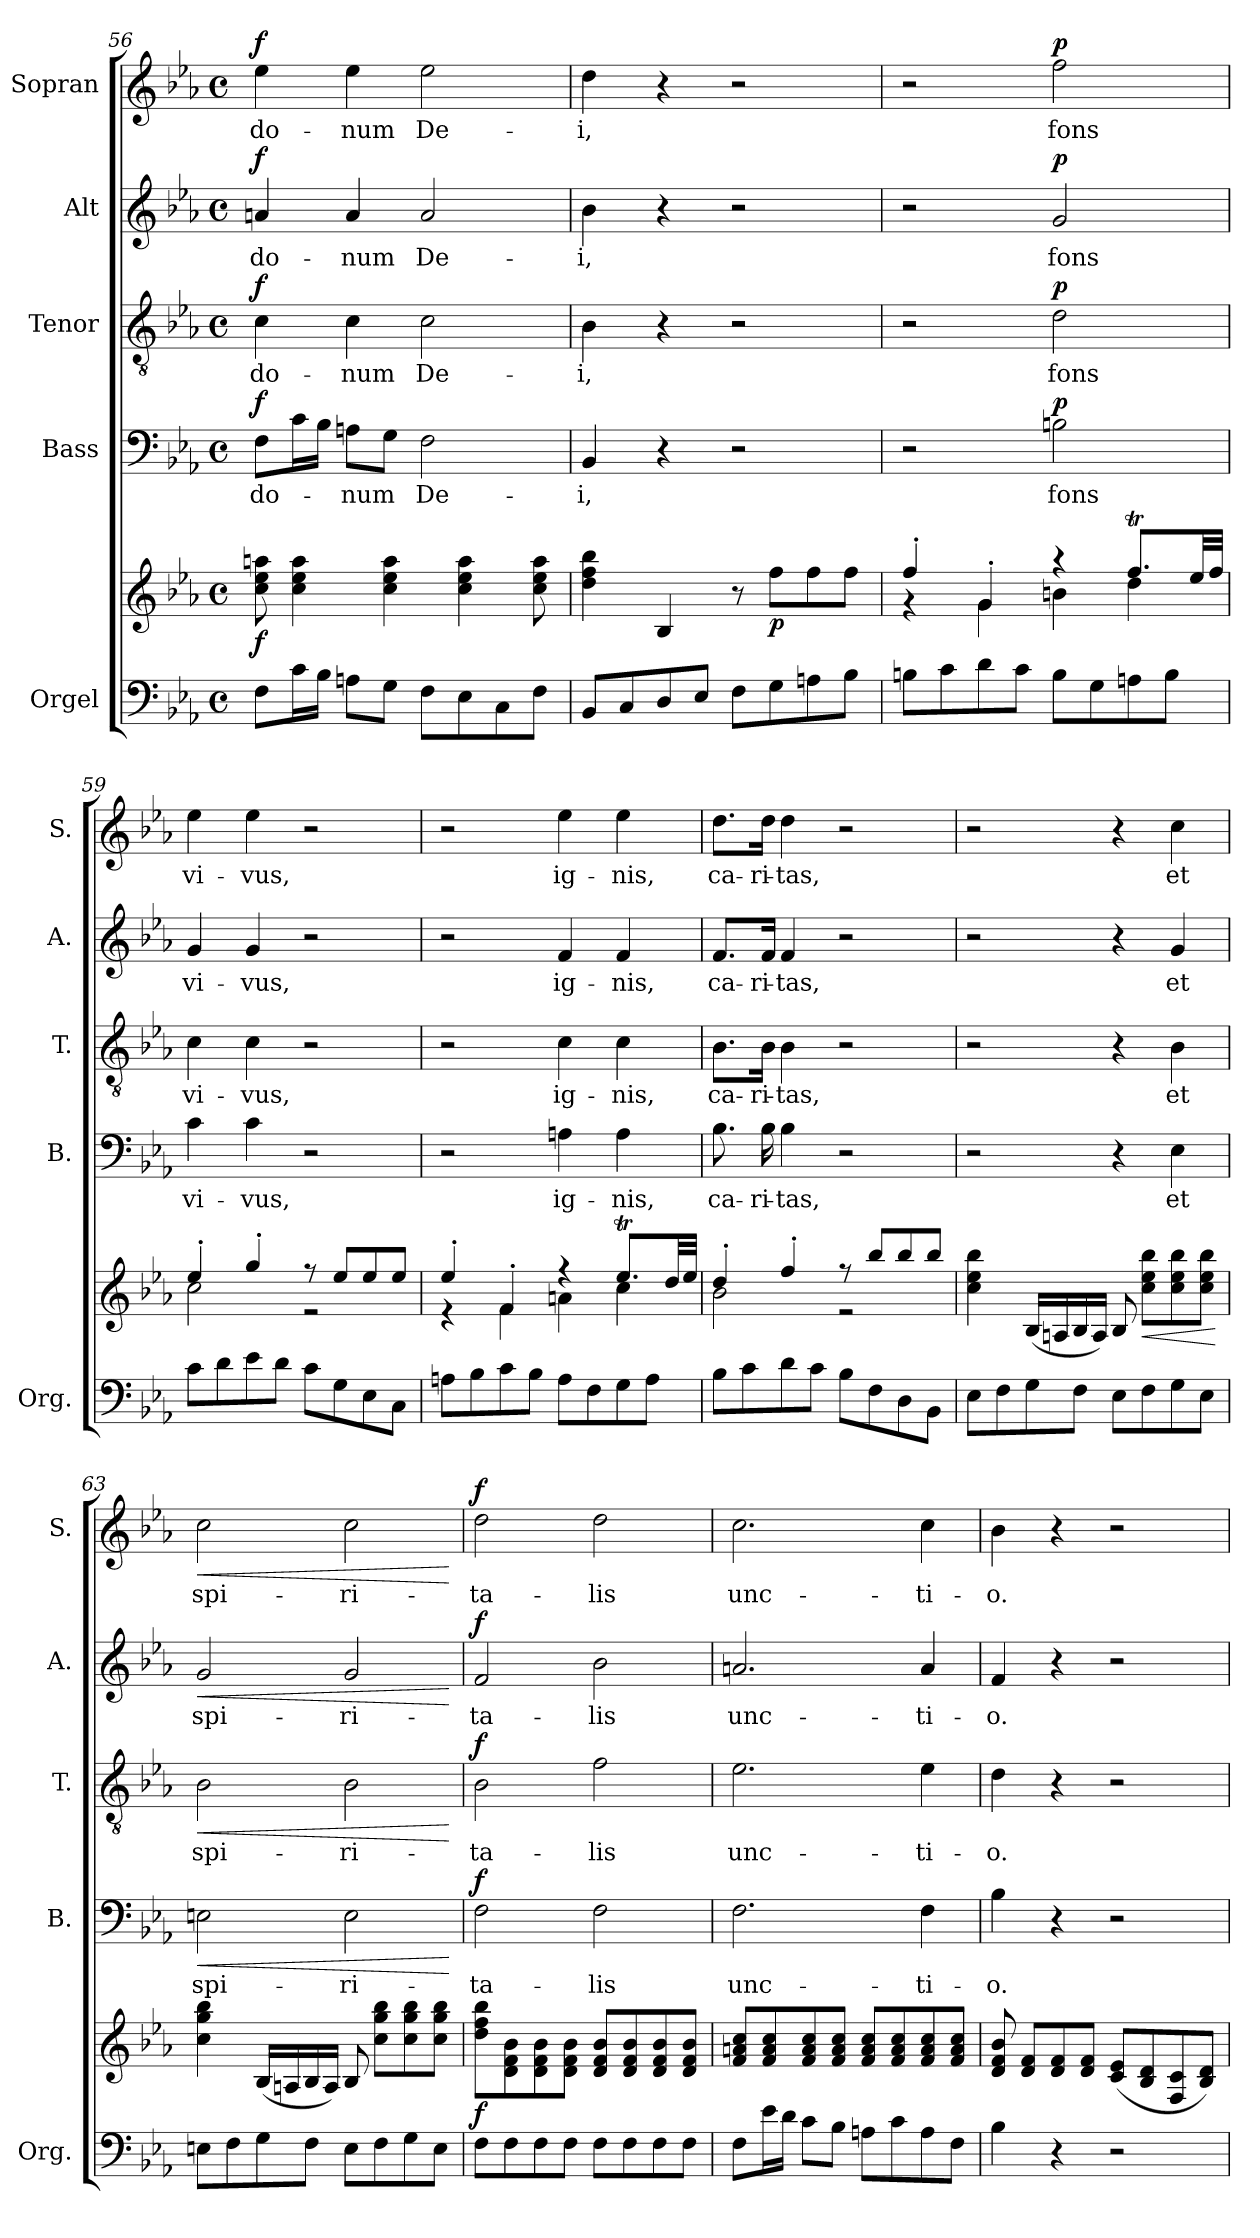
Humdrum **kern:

**kern	**kern	**dynam	**kern	**text	**dynam	**kern	**text	**dynam	**kern	**text	**dynam	**kern	**text	**dynam
*part5	*part5	*part5	*part4	*part4	*part4	*part3	*part3	*part3	*part2	*part2	*part2	*part1	*part1	*part1
*staff6	*staff5	*staff5/6	*staff4	*staff4	*staff4	*staff3	*staff3	*staff3	*staff2	*staff2	*staff2	*staff1	*staff1	*staff1
*I"Orgel	*	*	*I"Bass	*	*	*I"Tenor	*	*	*I"Alt	*	*	*I"Sopran	*	*
*I'Org.	*	*	*I'B.	*	*	*I'T.	*	*	*I'A.	*	*	*I'S.	*	*
*clefF4	*clefG2	*	*clefF4	*	*	*clefGv2	*	*	*clefG2	*	*	*clefG2	*	*
*k[b-e-a-]	*k[b-e-a-]	*	*k[b-e-a-]	*	*	*k[b-e-a-]	*	*	*k[b-e-a-]	*	*	*k[b-e-a-]	*	*
*E-:	*E-:	*	*E-:	*	*	*E-:	*	*	*E-:	*	*	*E-:	*	*
*M4/4	*M4/4	*	*M4/4	*	*	*M4/4	*	*	*M4/4	*	*	*M4/4	*	*
*met(c)	*met(c)	*	*met(c)	*	*	*met(c)	*	*	*met(c)	*	*	*met(c)	*	*
=56	=56	=56	=56	=56	=56	=56	=56	=56	=56	=56	=56	=56	=56	=56
!	!	!LO:DY:b	!	!LO:LY:b	!LO:DY:a	!	!LO:LY:b	!LO:DY:a	!	!LO:LY:b	!LO:DY:a	!	!LO:LY:b	!LO:DY:a
8F\L	8cc\ 8ee-\ 8aan\	f	8F\L	do-	f	4c\	do-	f	4an/	do-	f	4ee-\	do-	f
16c\L	4cc\ 4ee-\ 4aa\	.	16c\L	.	.	.	.	.	.	.	.	.	.	.
16B-\JJ	.	.	16B-\JJ	.	.	.	.	.	.	.	.	.	.	.
!	!	!	!	!LO:LY:b	!	!	!LO:LY:b	!	!	!LO:LY:b	!	!	!LO:LY:b	!
8An\L	.	.	8An\L	-num	.	4c\	-num	.	4a/	-num	.	4ee-\	-num	.
8G\J	4cc\ 4ee-\ 4aa\	.	8G\J	.	.	.	.	.	.	.	.	.	.	.
!	!	!	!	!LO:LY:b	!	!	!LO:LY:b	!	!	!LO:LY:b	!	!	!LO:LY:b	!
8F\L	.	.	2F\	De-	.	2c\	De-	.	2a/	De-	.	2ee-\	De-	.
8E-\	4cc\ 4ee-\ 4aa\	.	.	.	.	.	.	.	.	.	.	.	.	.
8C\	.	.	.	.	.	.	.	.	.	.	.	.	.	.
8F\J	8cc\ 8ee-\ 8aa\	.	.	.	.	.	.	.	.	.	.	.	.	.
=57	=57	=57	=57	=57	=57	=57	=57	=57	=57	=57	=57	=57	=57	=57
!	!	!	!	!LO:LY:b	!	!	!LO:LY:b	!	!	!LO:LY:b	!	!	!LO:LY:b	!
8BB-/L	4dd\ 4ff\ 4bb-\	.	4BB-/	-i,	.	4B-\	-i,	.	4b-\	-i,	.	4dd\	-i,	.
8C/	.	.	.	.	.	.	.	.	.	.	.	.	.	.
8D/	4B-/	.	4r	.	.	4r	.	.	4r	.	.	4r	.	.
8E-/J	.	.	.	.	.	.	.	.	.	.	.	.	.	.
8F\L	8r	.	2r	.	.	2r	.	.	2r	.	.	2r	.	.
!	!	!LO:DY:b	!	!	!	!	!	!	!	!	!	!	!	!
8G\	8ff\L	p	.	.	.	.	.	.	.	.	.	.	.	.
8An\	8ff\	.	.	.	.	.	.	.	.	.	.	.	.	.
8B-\J	8ff\J	.	.	.	.	.	.	.	.	.	.	.	.	.
=58	=58	=58	=58	=58	=58	=58	=58	=58	=58	=58	=58	=58	=58	=58
*	*^	*	*	*	*	*	*	*	*	*	*	*	*	*
8Bn\L	4ff'</	4rf	.	2r	.	.	2r	.	.	2r	.	.	2r	.	.
8c\	.	.	.	.	.	.	.	.	.	.	.	.	.	.	.
8d\	4g'>/	4g\	.	.	.	.	.	.	.	.	.	.	.	.	.
8c\J	.	.	.	.	.	.	.	.	.	.	.	.	.	.	.
!	!	!	!	!	!LO:LY:b	!LO:DY:a	!	!LO:LY:b	!LO:DY:a	!	!LO:LY:b	!LO:DY:a	!	!LO:LY:b	!LO:DY:a
8B\L	4raa	4bn\	.	2Bn\	fons	p	2d\	fons	p	2g/	fons	p	2ff\	fons	p
8G\	.	.	.	.	.	.	.	.	.	.	.	.	.	.	.
8An\	8.ffT/L	4dd\	.	.	.	.	.	.	.	.	.	.	.	.	.
8B\J	.	.	.	.	.	.	.	.	.	.	.	.	.	.	.
.	32ee-/LL	.	.	.	.	.	.	.	.	.	.	.	.	.	.
.	32ff/JJJ	.	.	.	.	.	.	.	.	.	.	.	.	.	.
=59	=59	=59	=59	=59	=59	=59	=59	=59	=59	=59	=59	=59	=59	=59	=59
!	!	!	!	!	!LO:LY:b	!	!	!LO:LY:b	!	!	!LO:LY:b	!	!	!LO:LY:b	!
8c\L	4ee-'>/	2cc\	.	4c\	vi-	.	4c\	vi-	.	4g/	vi-	.	4ee-\	vi-	.
8d\	.	.	.	.	.	.	.	.	.	.	.	.	.	.	.
!	!	!	!	!	!LO:LY:b	!	!	!LO:LY:b	!	!	!LO:LY:b	!	!	!LO:LY:b	!
8e-\	4gg'</	.	.	4c\	-vus,	.	4c\	-vus,	.	4g/	-vus,	.	4ee-\	-vus,	.
8d\J	.	.	.	.	.	.	.	.	.	.	.	.	.	.	.
8c\L	8rff	2re	.	2r	.	.	2r	.	.	2r	.	.	2r	.	.
8G\	8ee-/L	.	.	.	.	.	.	.	.	.	.	.	.	.	.
8E-\	8ee-/	.	.	.	.	.	.	.	.	.	.	.	.	.	.
8C\J	8ee-/J	.	.	.	.	.	.	.	.	.	.	.	.	.	.
=60	=60	=60	=60	=60	=60	=60	=60	=60	=60	=60	=60	=60	=60	=60	=60
8An\L	4ee-'</	4re	.	2r	.	.	2r	.	.	2r	.	.	2r	.	.
8B-\	.	.	.	.	.	.	.	.	.	.	.	.	.	.	.
8c\	4f'>/	4f\	.	.	.	.	.	.	.	.	.	.	.	.	.
8B-\J	.	.	.	.	.	.	.	.	.	.	.	.	.	.	.
!	!	!	!	!	!LO:LY:b	!	!	!LO:LY:b	!	!	!LO:LY:b	!	!	!LO:LY:b	!
8A\L	4rff	4an\	.	4An\	ig-	.	4c\	ig-	.	4f/	ig-	.	4ee-\	ig-	.
8F\	.	.	.	.	.	.	.	.	.	.	.	.	.	.	.
!	!	!	!	!	!LO:LY:b	!	!	!LO:LY:b	!	!	!LO:LY:b	!	!	!LO:LY:b	!
8G\	8.ee-T/L	4cc\	.	4A\	-nis,	.	4c\	-nis,	.	4f/	-nis,	.	4ee-\	-nis,	.
8A\J	.	.	.	.	.	.	.	.	.	.	.	.	.	.	.
.	32dd/LL	.	.	.	.	.	.	.	.	.	.	.	.	.	.
.	32ee-/JJJ	.	.	.	.	.	.	.	.	.	.	.	.	.	.
!!LO:PB:g=z
=61	=61	=61	=61	=61	=61	=61	=61	=61	=61	=61	=61	=61	=61	=61	=61
!	!	!	!	!	!LO:LY:b	!	!	!LO:LY:b	!	!	!LO:LY:b	!	!	!LO:LY:b	!
8B-\L	4dd'>/	2b-\	.	8.B-\	ca-	.	8.B-\L	ca-	.	8.f/L	ca-	.	8.dd\L	ca-	.
8c\	.	.	.	.	.	.	.	.	.	.	.	.	.	.	.
!	!	!	!	!	!LO:LY:b	!	!	!LO:LY:b	!	!	!LO:LY:b	!	!	!LO:LY:b	!
.	.	.	.	16B-\	-ri-	.	16B-\Jk	-ri-	.	16f/Jk	-ri-	.	16dd\Jk	-ri-	.
!	!	!	!	!	!LO:LY:b	!	!	!LO:LY:b	!	!	!LO:LY:b	!	!	!LO:LY:b	!
8d\	4ff'</	.	.	4B-\	-tas,	.	4B-\	-tas,	.	4f/	-tas,	.	4dd\	-tas,	.
8c\J	.	.	.	.	.	.	.	.	.	.	.	.	.	.	.
8B-\L	8rff	2re	.	2r	.	.	2r	.	.	2r	.	.	2r	.	.
8F\	8bb-/L	.	.	.	.	.	.	.	.	.	.	.	.	.	.
8D\	8bb-/	.	.	.	.	.	.	.	.	.	.	.	.	.	.
8BB-\J	8bb-/J	.	.	.	.	.	.	.	.	.	.	.	.	.	.
*	*v	*v	*	*	*	*	*	*	*	*	*	*	*	*	*
=62	=62	=62	=62	=62	=62	=62	=62	=62	=62	=62	=62	=62	=62	=62
8E-\L	4cc\ 4ee-\ 4bb-\	.	2r	.	.	2r	.	.	2r	.	.	2r	.	.
8F\	.	.	.	.	.	.	.	.	.	.	.	.	.	.
8G\	(<16B-/LL	.	.	.	.	.	.	.	.	.	.	.	.	.
.	16An/	.	.	.	.	.	.	.	.	.	.	.	.	.
8F\J	16B-/	.	.	.	.	.	.	.	.	.	.	.	.	.
.	16A/JJ)	.	.	.	.	.	.	.	.	.	.	.	.	.
8E-\L	8B-/	.	4r	.	.	4r	.	.	4r	.	.	4r	.	.
!	!	!LO:HP:b	!	!	!	!	!	!	!	!	!	!	!	!
8F\	8cc\ 8ee-\ 8bb-\L	<	.	.	.	.	.	.	.	.	.	.	.	.
!	!	!	!	!LO:LY:b	!	!	!LO:LY:b	!	!	!LO:LY:b	!	!	!LO:LY:b	!
8G\	8cc\ 8ee-\ 8bb-\	.	4E-\	et	.	4B-\	et	.	4g/	et	.	4cc\	et	.
8E-\J	8cc\ 8ee-\ 8bb-\J	.	.	.	.	.	.	.	.	.	.	.	.	.
.	.	[	.	.	.	.	.	.	.	.	.	.	.	.
=63	=63	=63	=63	=63	=63	=63	=63	=63	=63	=63	=63	=63	=63	=63
!	!	!	!	!LO:LY:b	!LO:HP:b	!	!LO:LY:b	!LO:HP:b	!	!LO:LY:b	!LO:HP:b	!	!LO:LY:b	!LO:HP:b
8En\L	4cc\ 4gg\ 4bb-\	.	2En\	spi-	<	2B-\	spi-	<	2g/	spi-	<	2cc\	spi-	<
8F\	.	.	.	.	.	.	.	.	.	.	.	.	.	.
8G\	(<16B-/LL	.	.	.	.	.	.	.	.	.	.	.	.	.
.	16An/	.	.	.	.	.	.	.	.	.	.	.	.	.
8F\J	16B-/	.	.	.	.	.	.	.	.	.	.	.	.	.
.	16A/JJ)	.	.	.	.	.	.	.	.	.	.	.	.	.
!	!	!	!	!LO:LY:b	!	!	!LO:LY:b	!	!	!LO:LY:b	!	!	!LO:LY:b	!
8E\L	8B-/	.	2E\	-ri-	.	2B-\	-ri-	.	2g/	-ri-	.	2cc\	-ri-	.
8F\	8cc\ 8gg\ 8bb-\L	.	.	.	.	.	.	.	.	.	.	.	.	.
8G\	8cc\ 8gg\ 8bb-\	.	.	.	.	.	.	.	.	.	.	.	.	.
8E\J	8cc\ 8gg\ 8bb-\J	.	.	.	.	.	.	.	.	.	.	.	.	.
.	.	.	.	.	[	.	.	[	.	.	[	.	.	[
=64	=64	=64	=64	=64	=64	=64	=64	=64	=64	=64	=64	=64	=64	=64
!	!	!LO:DY:b	!	!LO:LY:b	!LO:DY:a	!	!LO:LY:b	!LO:DY:a	!	!LO:LY:b	!LO:DY:a	!	!LO:LY:b	!LO:DY:a
8F\L	8dd\ 8ff\ 8bb-\L	f	2F\	-ta-	f	2B-\	-ta-	f	2f/	-ta-	f	2dd\	-ta-	f
8F\	8d\ 8f\ 8b-\	.	.	.	.	.	.	.	.	.	.	.	.	.
8F\	8d\ 8f\ 8b-\	.	.	.	.	.	.	.	.	.	.	.	.	.
8F\J	8d\ 8f\ 8b-\J	.	.	.	.	.	.	.	.	.	.	.	.	.
!	!	!	!	!LO:LY:b	!	!	!LO:LY:b	!	!	!LO:LY:b	!	!	!LO:LY:b	!
8F\L	8d/ 8f/ 8b-/L	.	2F\	-lis	.	2f\	-lis	.	2b-\	-lis	.	2dd\	-lis	.
8F\	8d/ 8f/ 8b-/	.	.	.	.	.	.	.	.	.	.	.	.	.
8F\	8d/ 8f/ 8b-/	.	.	.	.	.	.	.	.	.	.	.	.	.
8F\J	8d/ 8f/ 8b-/J	.	.	.	.	.	.	.	.	.	.	.	.	.
=65	=65	=65	=65	=65	=65	=65	=65	=65	=65	=65	=65	=65	=65	=65
!	!	!	!	!LO:LY:b	!	!	!LO:LY:b	!	!	!LO:LY:b	!	!	!LO:LY:b	!
8F\L	8f/ 8an/ 8cc/L	.	2.F\	unc-	.	2.e-\	unc-	.	2.an/	unc-	.	2.cc\	unc-	.
16e-\L	8f/ 8a/ 8cc/	.	.	.	.	.	.	.	.	.	.	.	.	.
16d\JJ	.	.	.	.	.	.	.	.	.	.	.	.	.	.
8c\L	8f/ 8a/ 8cc/	.	.	.	.	.	.	.	.	.	.	.	.	.
8B-\J	8f/ 8a/ 8cc/J	.	.	.	.	.	.	.	.	.	.	.	.	.
8An\L	8f/ 8a/ 8cc/L	.	.	.	.	.	.	.	.	.	.	.	.	.
8c\	8f/ 8a/ 8cc/	.	.	.	.	.	.	.	.	.	.	.	.	.
!	!	!	!	!LO:LY:b	!	!	!LO:LY:b	!	!	!LO:LY:b	!	!	!LO:LY:b	!
8A\	8f/ 8a/ 8cc/	.	4F\	-ti-	.	4e-\	-ti-	.	4a/	-ti-	.	4cc\	-ti-	.
8F\J	8f/ 8a/ 8cc/J	.	.	.	.	.	.	.	.	.	.	.	.	.
=66	=66	=66	=66	=66	=66	=66	=66	=66	=66	=66	=66	=66	=66	=66
!	!	!	!	!LO:LY:b	!	!	!LO:LY:b	!	!	!LO:LY:b	!	!	!LO:LY:b	!
4B-\	8d/ 8f/ 8b-/	.	4B-\	-o.	.	4d\	-o.	.	4f/	-o.	.	4b-\	-o.	.
.	8d/ 8f/L	.	.	.	.	.	.	.	.	.	.	.	.	.
4r	8d/ 8f/	.	4r	.	.	4r	.	.	4r	.	.	4r	.	.
.	8d/ 8f/J	.	.	.	.	.	.	.	.	.	.	.	.	.
2r	(<8c/ 8e-/L	.	2r	.	.	2r	.	.	2r	.	.	2r	.	.
.	8B-/ 8d/	.	.	.	.	.	.	.	.	.	.	.	.	.
.	8F/ 8c/	.	.	.	.	.	.	.	.	.	.	.	.	.
.	8B-/ 8d/J)	.	.	.	.	.	.	.	.	.	.	.	.	.
=	=	=	=	=	=	=	=	=	=	=	=	=	=	=
*-	*-	*-	*-	*-	*-	*-	*-	*-	*-	*-	*-	*-	*-	*-
